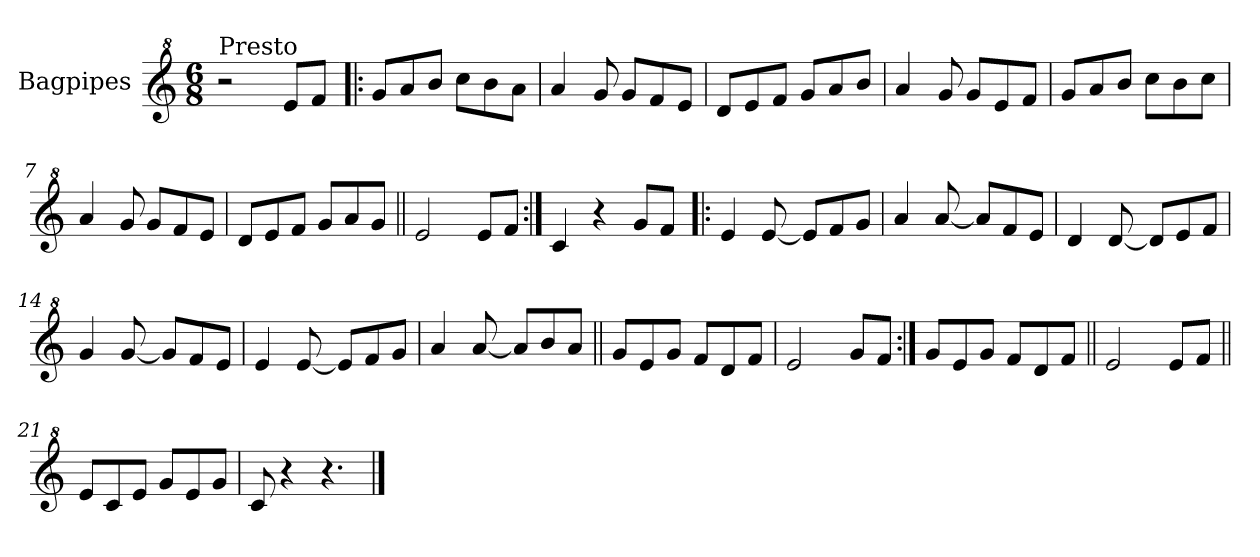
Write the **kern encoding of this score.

**kern
*part1
*staff1
*I"Bagpipes
*I'Bag
*clefG^2
*k[]
*C:
*M6/8
=1
!LO:TX:a:t=Presto
2r
8ee/L
8ff/J
=2!|:
8gg/L
8aa/
8bb/J
8ccc\L
8bb\
8aa\J
=3
4aa/
8gg/
8gg/L
8ff/
8ee/J
=4
8dd/L
8ee/
8ff/J
8gg/L
8aa/
8bb/J
=5
4aa/
8gg/
8gg/L
8ee/
8ff/J
=6
8gg/L
8aa/
8bb/J
8ccc\L
8bb\
8ccc\J
=7
4aa/
8gg/
8gg/L
8ff/
8ee/J
!!LO:LB:g=z
=8
8dd/L
8ee/
8ff/J
8gg/L
8aa/
8gg/J
=9||
2ee/
8ee/L
8ff/J
=10:|!
4cc/
4r
8gg/L
8ff/J
=11!|:
4ee/
[8ee/
8ee/L]
8ff/
8gg/J
=12
4aa/
[8aa/
8aa/L]
8ff/
8ee/J
=13
4dd/
[8dd/
8dd/L]
8ee/
8ff/J
=14
4gg/
[8gg/
8gg/L]
8ff/
8ee/J
=15
4ee/
[8ee/
8ee/L]
8ff/
8gg/J
!!LO:LB:g=z
=16
4aa/
[8aa/
8aa/L]
8bb/
8aa/J
=17||
8gg/L
8ee/
8gg/J
8ff/L
8dd/
8ff/J
=18
2ee/
8gg/L
8ff/J
=19:|!
8gg/L
8ee/
8gg/J
8ff/L
8dd/
8ff/J
=20||
2ee/
8ee/L
8ff/J
=21||
8ee/L
8cc/
8ee/J
8gg/L
8ee/
8gg/J
=22
8cc/
4r
4.r
==
*-
